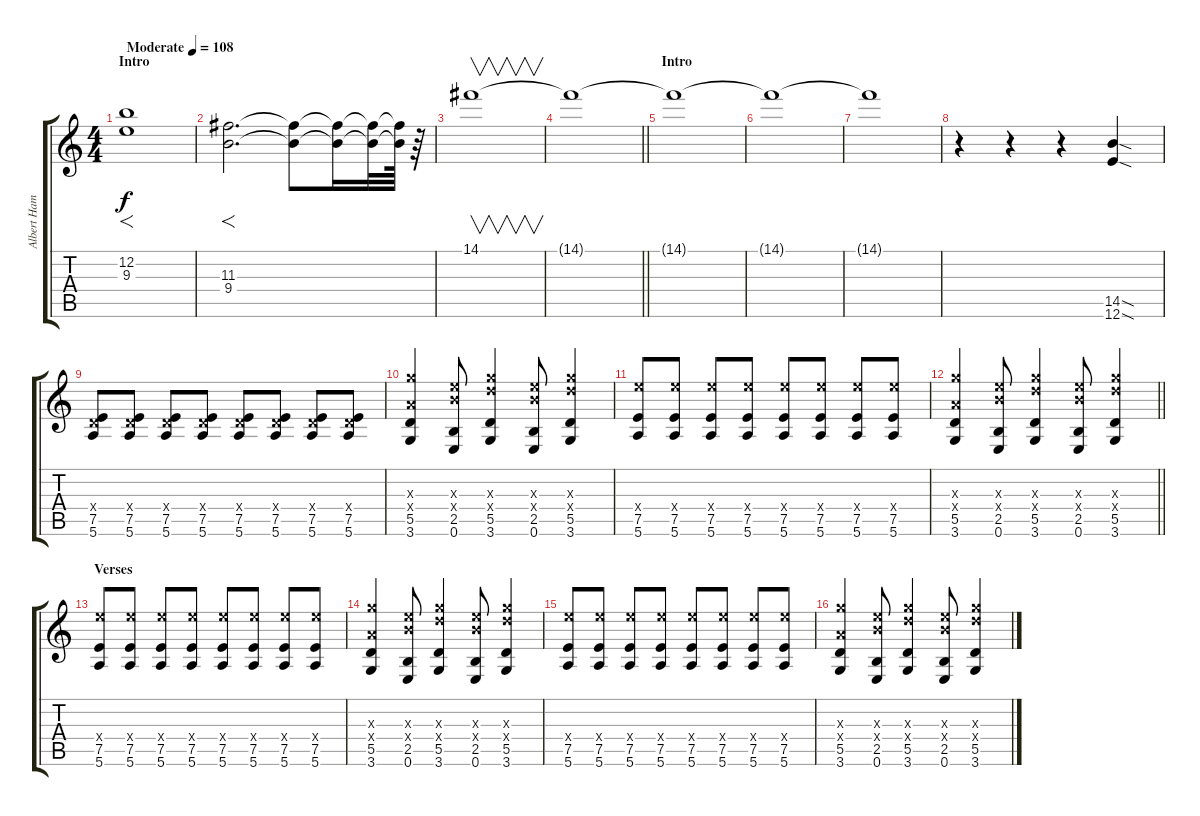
\track ("Albert Hammond Jr. - Rhythm Guitar" "Albert Ham") {instrument distortionguitar}
\staff {score tabs}
\tuning (E4 B3 G3 D3 A2 E2) {hide}
\ts (4 4)
\section ("" "Intro")
\tempo (108 "Moderate")
\clef g2
\ks c
(12.2 9.3).1{f dy f instrument guitarharmonics} |
(11.3 9.4).2{f d} (11.3{t} 9.4{t}).8 (11.3{t} 9.4{t}).16 (11.3{t} 9.4{t}).32 (11.3{t} 9.4{t}).64 r.64{volume 0} |
14.1.1{v volume 16 instrument distortionguitar} |
\barLineRight lightlight
14.1{t}.1 |
\section ("" "Intro")
14.1{t}.1{instrument distortionguitar} |
14.1{t}.1 |
14.1{t}.1 |
r.4 r.4 r.4 (14.5{sod} 12.6{sod}).4 |
(0.4{x} 7.5 5.6).8 (0.4{x} 7.5 5.6).8 (0.4{x} 7.5 5.6).8 (0.4{x} 7.5 5.6).8 (0.4{x} 7.5 5.6).8 (0.4{x} 7.5 5.6).8 (0.4{x} 7.5 5.6).8 (0.4{x} 7.5 5.6).8 |
(12.3{x} 7.4{x} 5.5 3.6).4 (9.3{x} 9.4{x} 2.5 0.6).8 (12.3{x} 12.4{x} 5.5 3.6).4 (9.3{x} 9.4{x} 2.5 0.6).8 (12.3{x} 12.4{x} 5.5 3.6).4 |
(14.4{x} 7.5 5.6).8 (14.4{x} 7.5 5.6).8 (14.4{x} 7.5 5.6).8 (14.4{x} 7.5 5.6).8 (14.4{x} 7.5 5.6).8 (14.4{x} 7.5 5.6).8 (14.4{x} 7.5 5.6).8 (14.4{x} 7.5 5.6).8 |
\barLineRight lightlight
(12.3{x} 7.4{x} 5.5 3.6).4 (9.3{x} 9.4{x} 2.5 0.6).8 (12.3{x} 12.4{x} 5.5 3.6).4 (9.3{x} 9.4{x} 2.5 0.6).8 (12.3{x} 12.4{x} 5.5 3.6).4 |
\section ("" "Verses")
(14.4{x} 7.5 5.6).8 (14.4{x} 7.5 5.6).8 (14.4{x} 7.5 5.6).8 (14.4{x} 7.5 5.6).8 (14.4{x} 7.5 5.6).8 (14.4{x} 7.5 5.6).8 (14.4{x} 7.5 5.6).8 (14.4{x} 7.5 5.6).8 |
(12.3{x} 7.4{x} 5.5 3.6).4 (9.3{x} 9.4{x} 2.5 0.6).8 (12.3{x} 12.4{x} 5.5 3.6).4 (9.3{x} 9.4{x} 2.5 0.6).8 (12.3{x} 12.4{x} 5.5 3.6).4 |
(14.4{x} 7.5 5.6).8 (14.4{x} 7.5 5.6).8 (14.4{x} 7.5 5.6).8 (14.4{x} 7.5 5.6).8 (14.4{x} 7.5 5.6).8 (14.4{x} 7.5 5.6).8 (14.4{x} 7.5 5.6).8 (14.4{x} 7.5 5.6).8 |
(12.3{x} 7.4{x} 5.5 3.6).4 (9.3{x} 9.4{x} 2.5 0.6).8 (12.3{x} 12.4{x} 5.5 3.6).4 (9.3{x} 9.4{x} 2.5 0.6).8 (12.3{x} 12.4{x} 5.5 3.6).4
